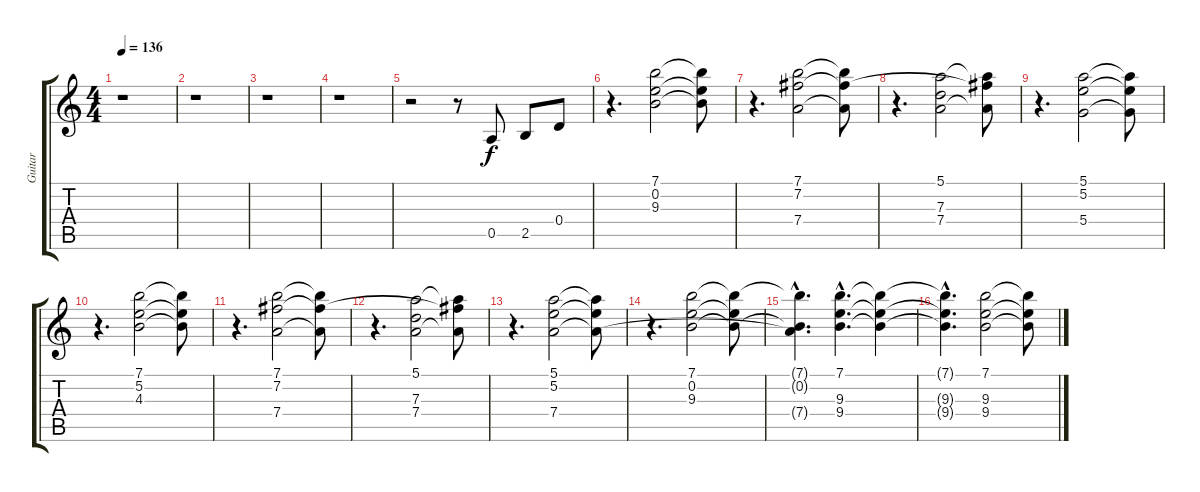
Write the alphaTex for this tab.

\track ("Guitar" "Guitar") {instrument distortionguitar}
\staff {score tabs}
\tuning (E4 B3 G3 D3 A2 E2) {hide}
\ts (4 4)
\tempo 136
\clef g2
\ks c
r.1{dy f instrument distortionguitar} |
r.1 |
r.1 |
r.1 |
r.2 r.8 0.5.8 2.5.8 0.4.8 |
r.4{d} (7.1 0.2 9.3).2 (7.1{t} 0.2{t} 9.3{t}).8 |
r.4{d} (7.1 7.2 7.4).2 (7.1{t} 7.2{t} 7.4{t}).8 |
r.4{d} (5.1 7.3 7.4).2 (5.1{t} 7.2{t} 7.4{t}).8 |
r.4{d} (5.1 5.2 5.4).2 (5.1{t} 5.2{t} 5.4{t}).8 |
r.4{d} (7.1 5.2 4.3).2 (7.1{t} 5.2{t} 4.3{t}).8 |
r.4{d} (7.1 7.2 7.4).2 (7.1{t} 7.2{t} 7.4{t}).8 |
r.4{d} (5.1 7.3 7.4).2 (5.1{t} 7.2{t} 7.4{t}).8 |
r.4{d} (5.1 5.2 7.4).2 (5.1{t} 5.2{t} 7.4{t}).8 |
r.4{d} (7.1 0.2 9.3).2 (7.1{t} 0.2{t} 9.3{t}).8 |
(7.1{hac t} 0.2{hac t} 7.4{hac t}).4{d} (7.1{hac} 9.3{hac} 9.4{hac}).4{d} (7.1{t} 9.3{t} 9.4{t}).4 |
(7.1{hac t} 9.3{hac t} 9.4{hac t}).4{d} (7.1 9.3 9.4).2 (7.1{t} 9.3{t} 9.4{t}).8
